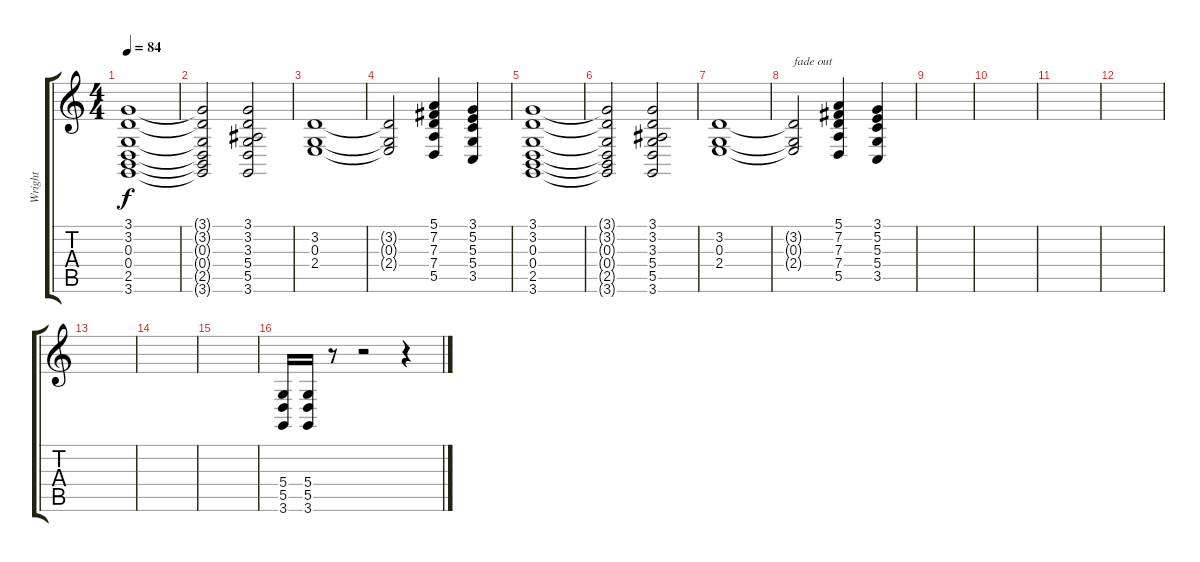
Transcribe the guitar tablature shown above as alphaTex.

\track ("Wright" "Wright") {instrument drawbarorgan}
\staff {score tabs}
\tuning (E4 B3 G3 D3 A2 E2) {hide}
\ts (4 4)
\tempo 84
\clef g2
\ks c
(3.1 3.2 0.3 0.4 2.5 3.6).1{dy f} |
(3.1{t} 3.2{t} 0.3{t} 0.4{t} 2.5{t} 3.6{t}).2 (3.1 3.2 3.3 5.4 5.5 3.6).2 |
(3.2 0.3 2.4).1 |
(3.2{t} 0.3{t} 2.4{t}).2 (5.1 7.2 7.3 7.4 5.5).4 (3.1 5.2 5.3 5.4 3.5).4 |
(3.1 3.2 0.3 0.4 2.5 3.6).1 |
(3.1{t} 3.2{t} 0.3{t} 0.4{t} 2.5{t} 3.6{t}).2 (3.1 3.2 3.3 5.4 5.5 3.6).2 |
(3.2 0.3 2.4).1 |
(3.2{t} 0.3{t} 2.4{t}).2{txt "fade out"} (5.1 7.2 7.3 7.4 5.5).4 (3.1 5.2 5.3 5.4 3.5).4 |
|
|
|
|
|
|
|
(5.4 5.5 3.6).16 (5.4 5.5 3.6).16 r.8 r.2 r.4
